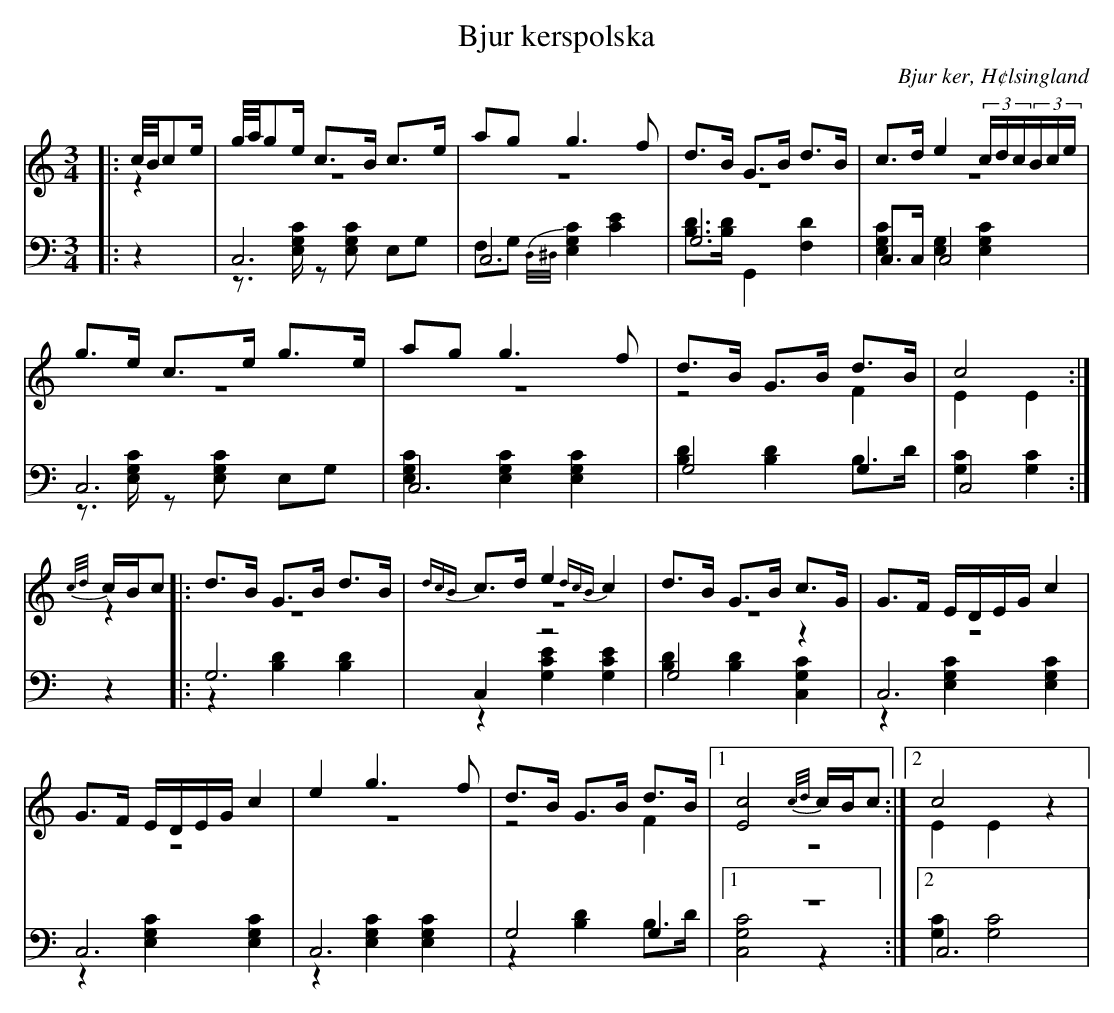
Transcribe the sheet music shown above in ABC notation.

X:1
T: Bjur kerspolska
O: Bjur ker, H¢lsingland
M: 3/4
L: 1/8
K: C
V:1
V:2 merge
V:3
V:4 merge
V:1
|:c//B//ce/|g//a//ge/ c>B c>e|ag g3 f|d>B G>B d>B|c>d e2 (3c/d/c/(3B/c/e/|
g>e c>e g>e|ag g3 f|d>B G>B d>B|c4:|
{c/d/}c/B/c |:d>B G>B d>B|{dcB}c>d e2 {dcB}c2|d>B G>B c>G|G>F E/D/E/G/ c2|
G>F E/D/E/G/ c2|e2 g3 f|d>B G>B d>B|1 [E4c4] {c/d/}c/B/c:|2 c4 z2|
V:2
|:z2|z6|z6|z6|z6|
z6|z6|z4 F2|E2 E2:|
z2|:z6|z6|z6|z6|
 z6|z6|z4 F2|1 z6:|2 E2 E2 z2|
V:3 clef=bass
|:z2|C,6|C,6|G,6|C,>C, C,4|
C,6|C,6|G,4 G,2|C,4:|
z2|:G,6|C,2 z4|G,4 z2|C,6|
 C,6|C,6|G,4 G,2|1 z6:|2 C,6|
V:4 clef=bass
|:z2|z>[E,G,C] z[E,G,C] E,G,|F,G, {D,/^D,/}[E,2G,2C2] [E2C2]|[B,D]>[B,D] G,,2 [F,2D2]|[E,2G,2C2] [E,2G,2] [E,2G,2C2]|
z>[E,G,C] z[E,G,C] E,G,|[E,2G,2C2] [E,2G,2C2] [E,2G,2C2]|[B,2D2] [B,2D2] B,>D|[G,2C2][G,2C2]:|
z2|:z2 [B,2D2] [B,2D2]|z2 [G,2C2E2] [G,2C2E2]|[B,2D2][B,2D2] [C,2G,2C2]|z2 [E,2G,2C2] [E,2G,2C2]|
z2 [E,2G,2C2] [E,2G,2C2]|z2 [E,2G,2C2] [E,2G,2C2]|z2 [B,2D2] B,>D|1 [C,4G,4C4] z2:|2 [G,2C2] [G,4C4]|
